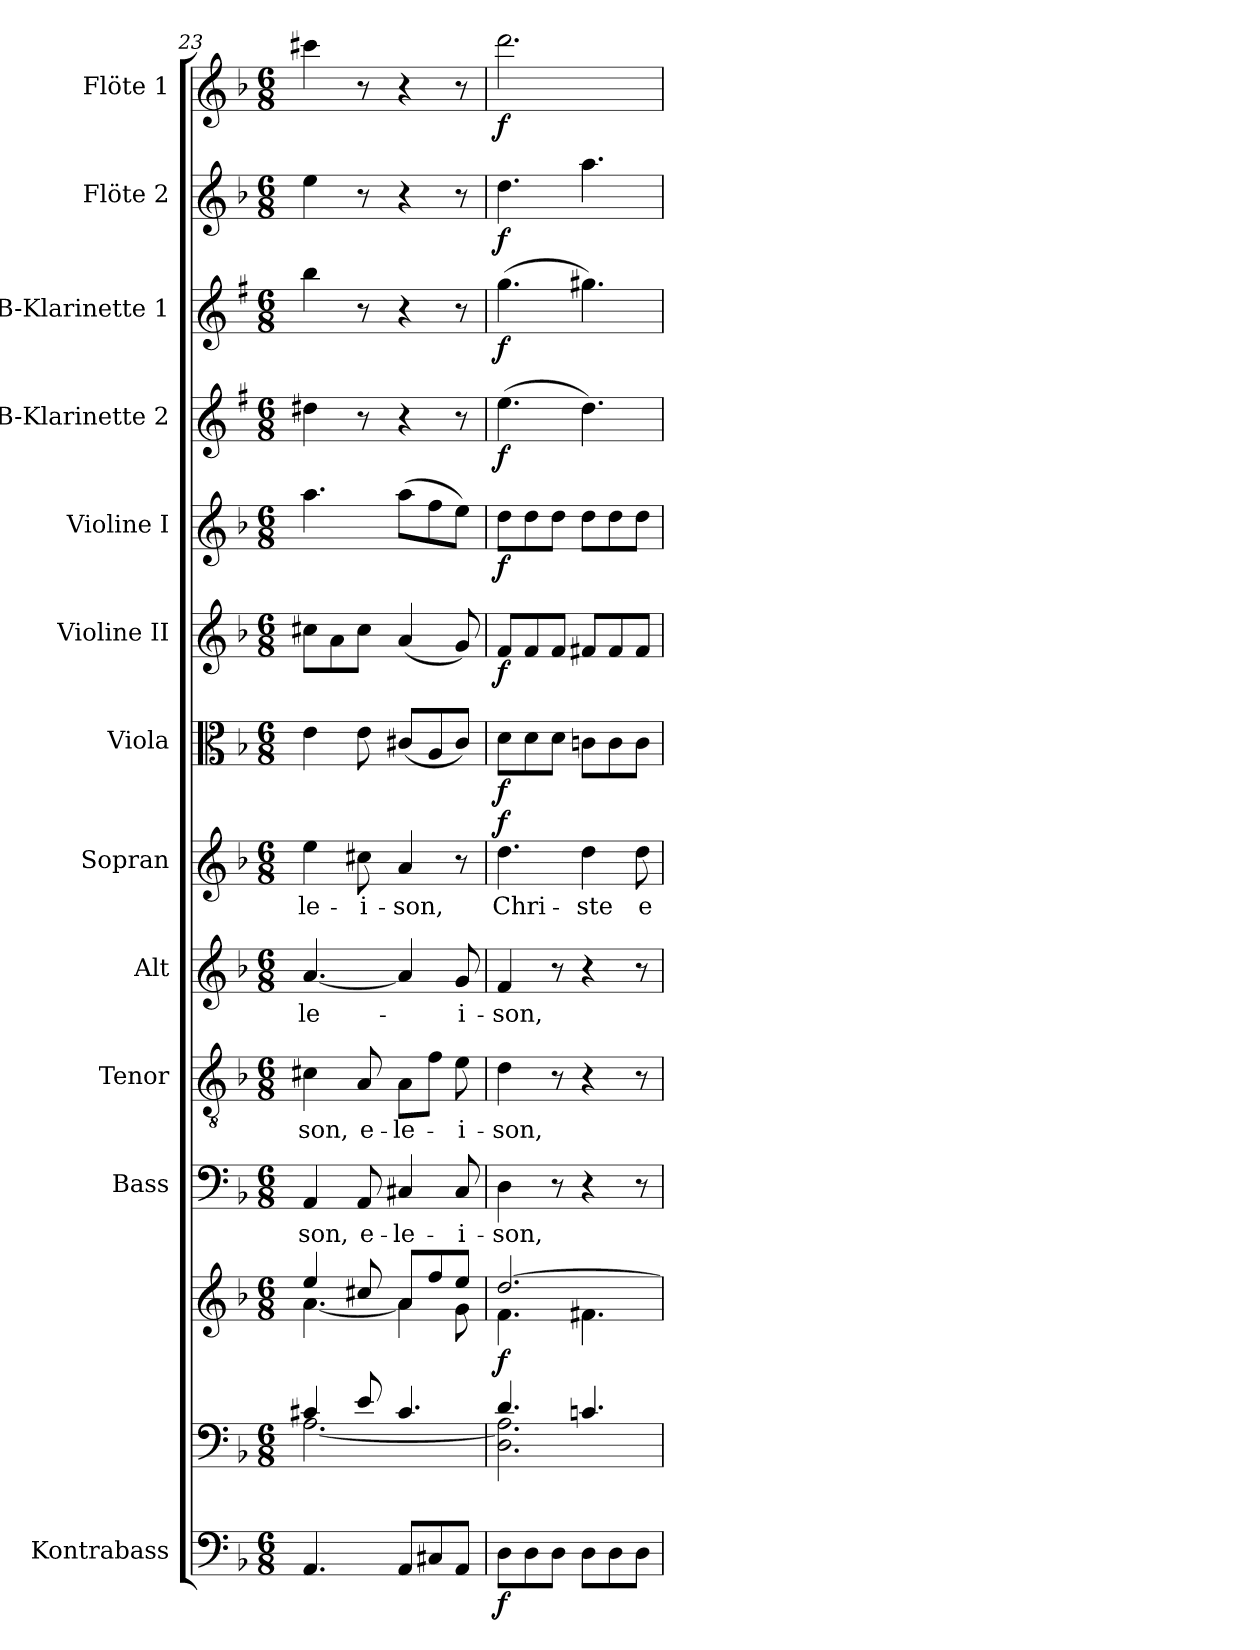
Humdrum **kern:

**kern	**dynam	**kern	**kern	**dynam	**kern	**text	**kern	**text	**kern	**text	**kern	**text	**dynam	**kern	**dynam	**kern	**dynam	**kern	**dynam	**kern	**dynam	**kern	**dynam	**kern	**dynam	**kern	**dynam
*part13	*part13	*part12	*part12	*part12	*part11	*part11	*part10	*part10	*part9	*part9	*part8	*part8	*part8	*part7	*part7	*part6	*part6	*part5	*part5	*part4	*part4	*part3	*part3	*part2	*part2	*part1	*part1
*staff14	*staff14	*staff13	*staff12	*staff12/13	*staff11	*staff11	*staff10	*staff10	*staff9	*staff9	*staff8	*staff8	*staff8	*staff7	*staff7	*staff6	*staff6	*staff5	*staff5	*staff4	*staff4	*staff3	*staff3	*staff2	*staff2	*staff1	*staff1
*I"Kontrabass	*	*	*	*	*I"Bass	*	*I"Tenor	*	*I"Alt	*	*I"Sopran	*	*	*I"Viola	*	*I"Violine II	*	*I"Violine I	*	*I"B-Klarinette 2	*	*I"B-Klarinette 1	*	*I"Flöte 2	*	*I"Flöte 1	*
*I'Kb.	*	*	*	*	*I'B.	*	*I'T.	*	*I'A.	*	*I'S.	*	*	*I'Vla.	*	*I'Vl. II	*	*I'Vl. I	*	*I'B Kl. 2	*	*I'B Kl. 1	*	*I'Fl. 2	*	*I'Fl. 1	*
*clefF4	*	*clefF4	*clefG2	*	*clefF4	*	*clefGv2	*	*clefG2	*	*clefG2	*	*	*clefC3	*	*clefG2	*	*clefG2	*	*clefG2	*	*clefG2	*	*clefG2	*	*clefG2	*
*ITrd7c12	*	*	*	*	*	*	*	*	*	*	*	*	*	*	*	*	*	*	*	*ITrd1c2	*	*ITrd1c2	*	*	*	*	*
*k[b-]	*	*k[b-]	*k[b-]	*	*k[b-]	*	*k[b-]	*	*k[b-]	*	*k[b-]	*	*	*k[b-]	*	*k[b-]	*	*k[b-]	*	*k[b-]	*	*k[b-]	*	*k[b-]	*	*k[b-]	*
*F:	*	*F:	*F:	*	*F:	*	*F:	*	*F:	*	*F:	*	*	*F:	*	*F:	*	*F:	*	*F:	*	*F:	*	*F:	*	*F:	*
*M6/8	*	*M6/8	*M6/8	*	*M6/8	*	*M6/8	*	*M6/8	*	*M6/8	*	*	*M6/8	*	*M6/8	*	*M6/8	*	*M6/8	*	*M6/8	*	*M6/8	*	*M6/8	*
=23	=23	=23	=23	=23	=23	=23	=23	=23	=23	=23	=23	=23	=23	=23	=23	=23	=23	=23	=23	=23	=23	=23	=23	=23	=23	=23	=23
*	*	*^	*^	*	*	*	*	*	*	*	*	*	*	*	*	*	*	*	*	*	*	*	*	*	*	*	*
!	!	!	!	!	!	!	!	!LO:LY:b	!	!LO:LY:b	!	!LO:LY:b	!	!LO:LY:b	!	!	!	!	!	!	!	!	!	!	!	!	!	!	!
4.AAA/	.	4c#X/	[<2.A\	4ee/	[<4.a\	.	4AA/	-son,	4c#X\	-son,	[4.a/	-le-	4ee\	-le-	.	4e\	.	8cc#X\L	.	4.aa\	.	4cc#X\	.	4aa\	.	4ee\	.	4ccc#X\	.
.	.	.	.	.	.	.	.	.	.	.	.	.	.	.	.	.	.	8a\	.	.	.	.	.	.	.	.	.	.	.
!	!	!	!	!	!	!	!	!LO:LY:b	!	!LO:LY:b	!	!	!	!LO:LY:b	!	!	!	!	!	!	!	!	!	!	!	!	!	!	!
.	.	8e/	.	8cc#X/	.	.	8AA/	e-	8A/	e-	.	.	8cc#X\	-i-	.	8e\	.	8cc#\J	.	.	.	8r	.	8r	.	8r	.	8r	.
!	!	!	!	!	!	!	!	!LO:LY:b	!	!LO:LY:b	!	!	!	!LO:LY:b	!	!	!	!	!	!	!	!	!	!	!	!	!	!	!
8AAA/L	.	4.c#/	.	8a/L	4a\]	.	4C#X/	-le-	8A\L	-le-	4a/]	.	4a/	-son,	.	(<8c#X/L	.	(<4a/	.	(>8aa\L	.	4r	.	4r	.	4r	.	4r	.
8CC#X/	.	.	.	8ff/	.	.	.	.	8f\J	.	.	.	.	.	.	8A/	.	.	.	8ff\	.	.	.	.	.	.	.	.	.
!	!	!	!	!	!	!	!	!LO:LY:b	!	!LO:LY:b	!	!LO:LY:b	!	!	!	!	!	!	!	!	!	!	!	!	!	!	!	!	!
8AAA/J	.	.	.	8ee/J	8g\	.	8C#/	-i-	8e\	-i-	8g/	-i-	8r	.	.	8c#/J)	.	8g/)	.	8ee\J)	.	8r	.	8r	.	8r	.	8r	.
=24	=24	=24	=24	=24	=24	=24	=24	=24	=24	=24	=24	=24	=24	=24	=24	=24	=24	=24	=24	=24	=24	=24	=24	=24	=24	=24	=24	=24	=24
!	!LO:DY:b	!	!	!	!	!LO:DY:b	!	!LO:LY:b	!	!LO:LY:b	!	!LO:LY:b	!	!LO:LY:b	!LO:DY:a	!	!LO:DY:b	!	!LO:DY:b	!	!LO:DY:b	!	!LO:DY:b	!	!LO:DY:b	!	!LO:DY:b	!	!LO:DY:b
8DD\L	f	4.d/	2.D\ 2.A\]	[>2.dd/	4.f\	f	4D\	-son,	4d\	-son,	4f/	-son,	4.dd\	Chri-	f	8d\L	f	8f/L	f	8dd\L	f	(>4.dd\	f	(>4.ff\	f	4.dd\	f	2.ddd\	f
8DD\	.	.	.	.	.	.	.	.	.	.	.	.	.	.	.	8d\	.	8f/	.	8dd\	.	.	.	.	.	.	.	.	.
8DD\J	.	.	.	.	.	.	8r	.	8r	.	8r	.	.	.	.	8d\J	.	8f/J	.	8dd\J	.	.	.	.	.	.	.	.	.
!	!	!	!	!	!	!	!	!	!	!	!	!	!	!LO:LY:b	!	!	!	!	!	!	!	!	!	!	!	!	!	!	!
8DD\L	.	4.cn/	.	.	4.f#X\	.	4r	.	4r	.	4r	.	4dd\	-ste	.	8cn\L	.	8f#X/L	.	8dd\L	.	4.cc\)	.	4.ff#X\)	.	4.aa\	.	.	.
8DD\	.	.	.	.	.	.	.	.	.	.	.	.	.	.	.	8c\	.	8f#/	.	8dd\	.	.	.	.	.	.	.	.	.
!	!	!	!	!	!	!	!	!	!	!	!	!	!	!LO:LY:b	!	!	!	!	!	!	!	!	!	!	!	!	!	!	!
8DD\J	.	.	.	.	.	.	8r	.	8r	.	8r	.	8dd\	e-	.	8c\J	.	8f#/J	.	8dd\J	.	.	.	.	.	.	.	.	.
*	*	*v	*v	*	*	*	*	*	*	*	*	*	*	*	*	*	*	*	*	*	*	*	*	*	*	*	*	*	*
*	*	*	*v	*v	*	*	*	*	*	*	*	*	*	*	*	*	*	*	*	*	*	*	*	*	*	*	*	*
=	=	=	=	=	=	=	=	=	=	=	=	=	=	=	=	=	=	=	=	=	=	=	=	=	=	=	=
*-	*-	*-	*-	*-	*-	*-	*-	*-	*-	*-	*-	*-	*-	*-	*-	*-	*-	*-	*-	*-	*-	*-	*-	*-	*-	*-	*-
